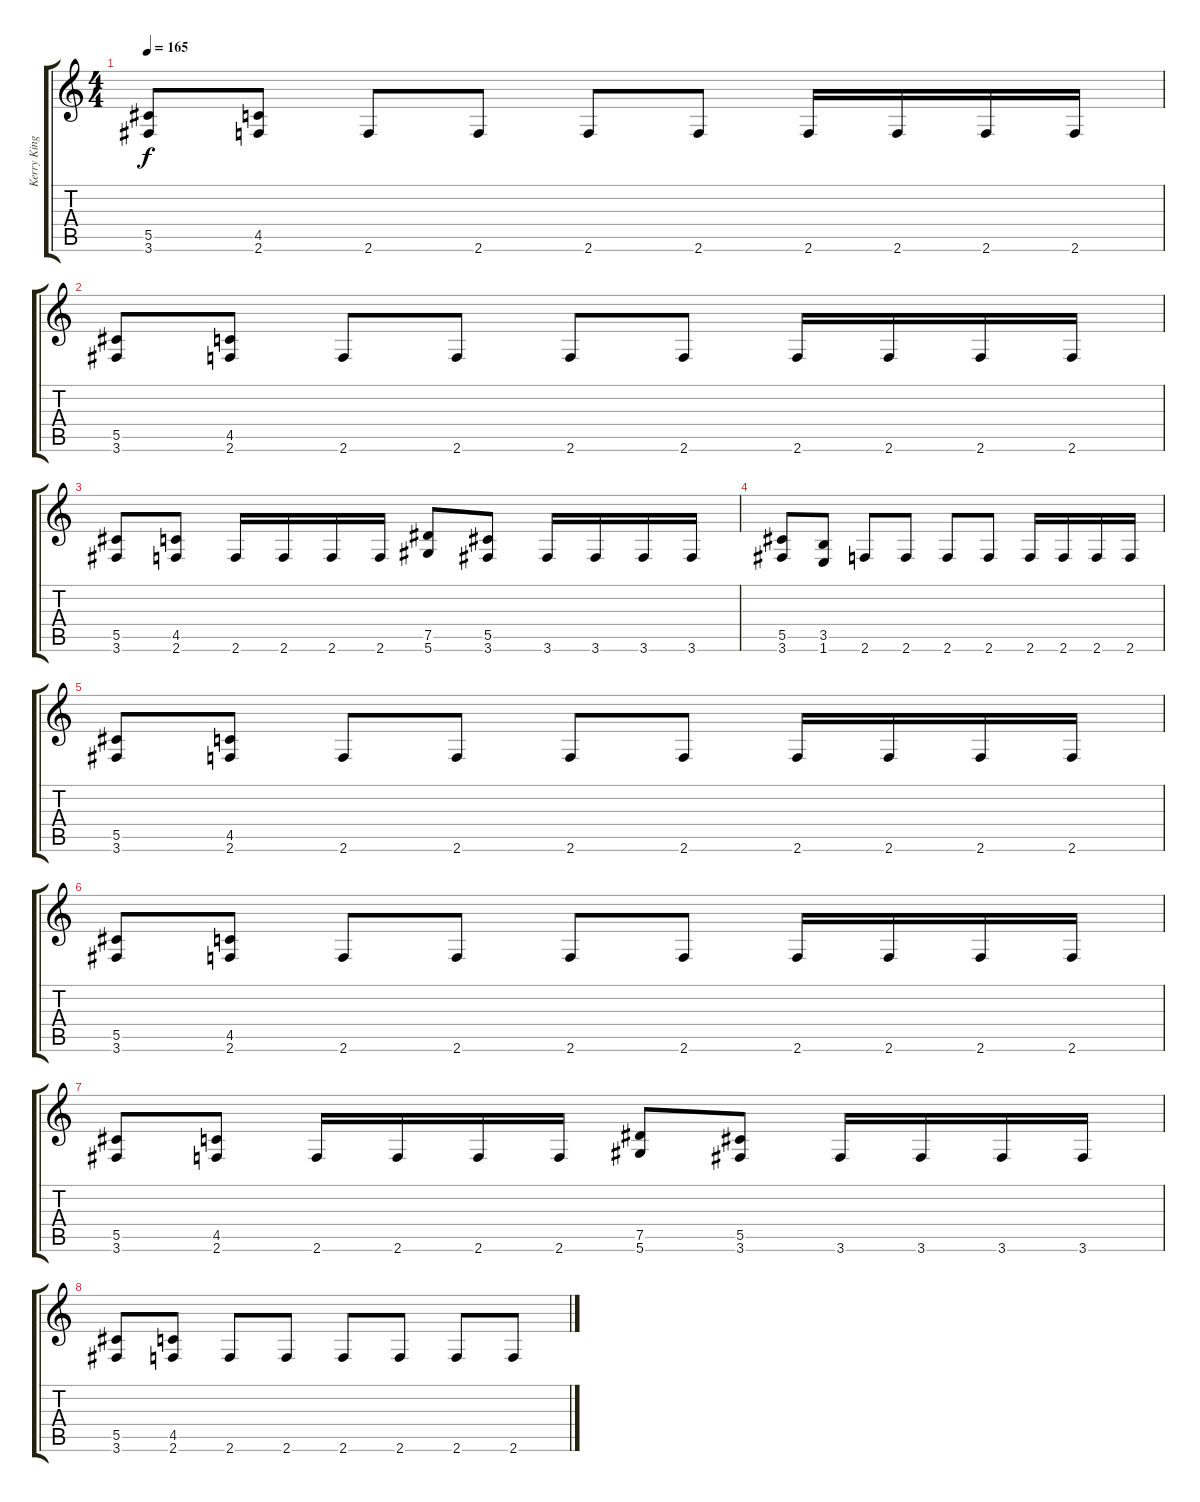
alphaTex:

\track ("Kerry King" "Kerry King") {instrument distortionguitar}
\staff {score tabs}
\tuning (Eb4 Bb3 Gb3 Db3 Ab2 Eb2) {hide}
\ts (4 4)
\tempo 165
\clef g2
\ks c
(5.5 3.6).8{dy f} (4.5 2.6).8 2.6.8 2.6.8 2.6.8 2.6.8 2.6.16 2.6.16 2.6.16 2.6.16 |
(5.5 3.6).8 (4.5 2.6).8 2.6.8 2.6.8 2.6.8 2.6.8 2.6.16 2.6.16 2.6.16 2.6.16 |
(5.5 3.6).8 (4.5 2.6).8 2.6.16 2.6.16 2.6.16 2.6.16 (7.5 5.6).8 (5.5 3.6).8 3.6.16 3.6.16 3.6.16 3.6.16 |
(5.5 3.6).8 (3.5 1.6).8 2.6.8 2.6.8 2.6.8 2.6.8 2.6.16 2.6.16 2.6.16 2.6.16 |
(5.5 3.6).8 (4.5 2.6).8 2.6.8 2.6.8 2.6.8 2.6.8 2.6.16 2.6.16 2.6.16 2.6.16 |
(5.5 3.6).8 (4.5 2.6).8 2.6.8 2.6.8 2.6.8 2.6.8 2.6.16 2.6.16 2.6.16 2.6.16 |
(5.5 3.6).8 (4.5 2.6).8 2.6.16 2.6.16 2.6.16 2.6.16 (7.5 5.6).8 (5.5 3.6).8 3.6.16 3.6.16 3.6.16 3.6.16 |
(5.5 3.6).8 (4.5 2.6).8 2.6.8 2.6.8 2.6.8 2.6.8 2.6.8 2.6.8
